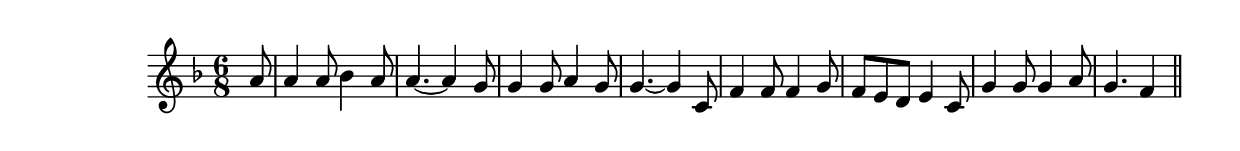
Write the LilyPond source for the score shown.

\version "2.14.0"
%{\header {
  title = "Aux Marches du Palais (France)"
  composer = "anonymous"
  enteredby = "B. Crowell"
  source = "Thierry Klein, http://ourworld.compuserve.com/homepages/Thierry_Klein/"
}%}
\score{{\key f \major
\time 6/8
%{\tempo 8=160
%}\relative a' {
  \partial 8
  a8 | a4 a8 bes4 a8 | a4.~ a4 g8 | g4 g8 a4 g8 | g4.~ g4 c,8 |
  f4 f8 f4 g8 | f8 e d e4 c8 | g'4 g8 g4 a8 | g4. f4
  \bar "||"
}

}}